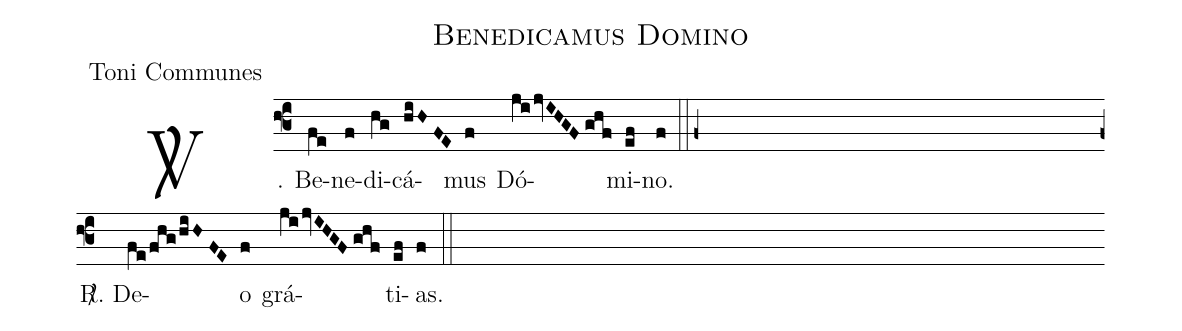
name:Benedicamus Domino;
office-part:Toni Communes;
%%
(f3)<sp>V/</sp>. Be(fe)ne(f)di(hg)cá(hiH//FE)mus(f) Dó(ji/jvIHGF//ghf)mi(ef)no. (f) (::f+Z)
<sp>R/</sp>. De(fe/fhg/hiH//FE)o(f) grá(ji/jvIHGF//ghf)ti(ef)as. (f) (::)
